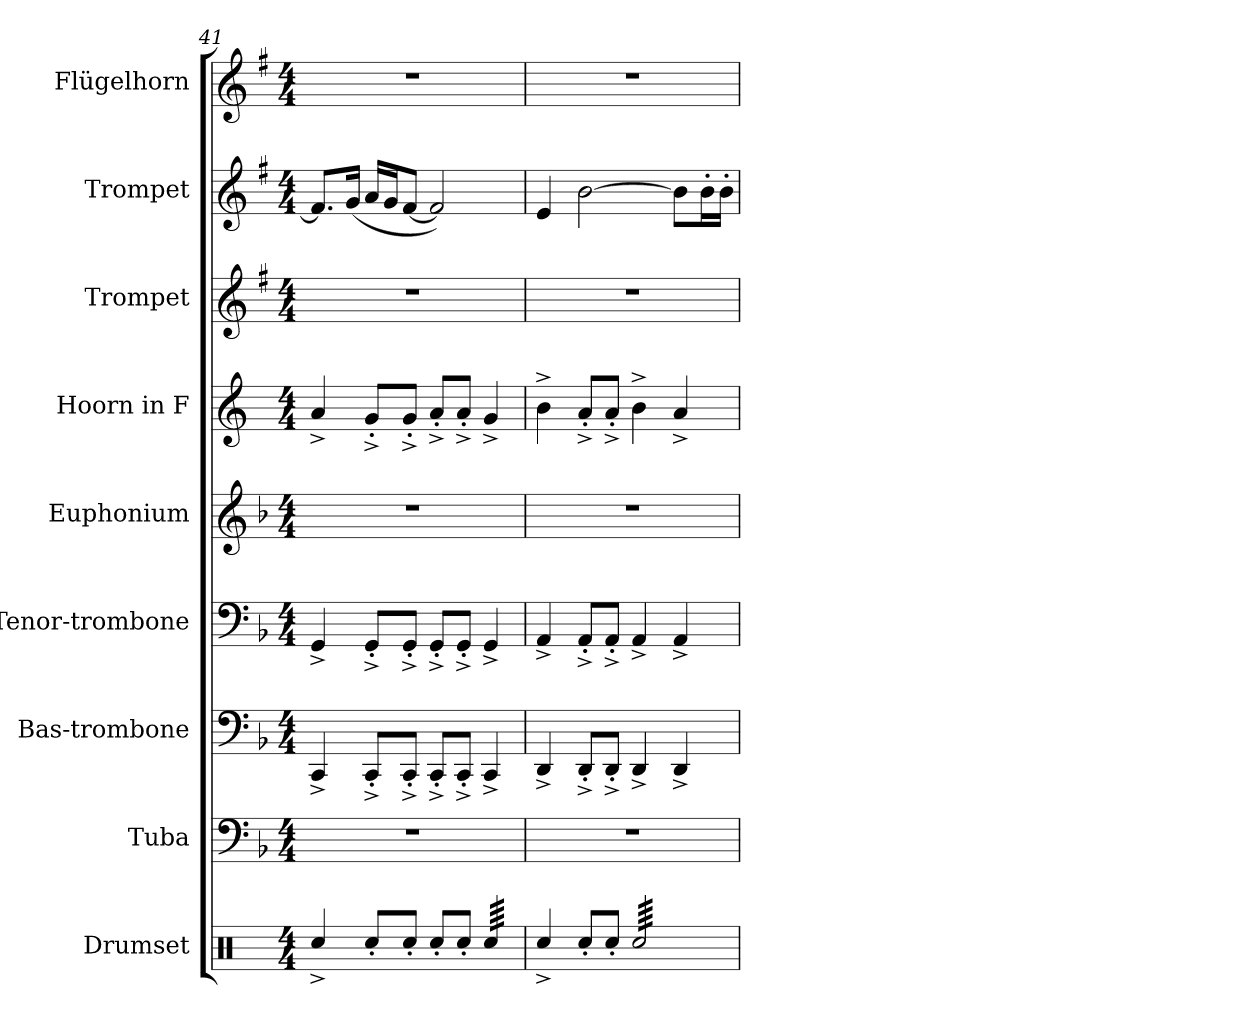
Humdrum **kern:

**kern	**kern	**kern	**kern	**kern	**kern	**kern	**kern	**kern
*part9	*part8	*part7	*part6	*part5	*part4	*part3	*part2	*part1
*staff9	*staff8	*staff7	*staff6	*staff5	*staff4	*staff3	*staff2	*staff1
*I"Drumset	*I"Tuba	*I"Bas-trombone	*I"Tenor-trombone	*I"Euphonium	*I"Hoorn in F	*I"Trompet	*I"Trompet	*I"Flügelhorn
*I'Drs.	*I'Tba.	*I'Bs. Tbn.	*I'T. Tbn.	*I'Euph.	*	*I'Tpt.	*I'Tpt.	*I'Flghn.
*clefX	*clefF4	*clefF4	*clefF4	*clefG2	*clefG2	*clefG2	*clefG2	*clefG2
*	*	*	*	*ITrd8c14	*ITrd4c7	*ITrd1c2	*ITrd1c2	*ITrd1c2
*k[]	*k[b-]	*k[b-]	*k[b-]	*k[b-]	*k[b-]	*k[b-]	*k[b-]	*k[b-]
*M4/4	*M4/4	*M4/4	*M4/4	*M4/4	*M4/4	*M4/4	*M4/4	*M4/4
=41	=41	=41	=41	=41	=41	=41	=41	=41
4Rcc^/	1r	4CC^/	4GG^/	1r	4d^/	1r	8.e/L]	1r
.	.	.	.	.	.	.	(16f/Jk	.
8Rcc'/L	.	8CC'^/L	8GG'^/L	.	8c'^/L	.	16g/LL	.
.	.	.	.	.	.	.	16f/J	.
8Rcc'/J	.	8CC'^/J	8GG^'/J	.	8c'^/J	.	[8e/J	.
8Rcc'/L	.	8CC^'/L	8GG^'/L	.	8d^'/L	.	2e/])	.
8Rcc'/J	.	8CC'^/J	8GG^'/J	.	8d^'/J	.	.	.
*tremolo	*	*	*	*	*	*	*	*
64Rcc/LLLL	.	4CC^/	4GG^/	.	4c^/	.	.	.
64Rcc/	.	.	.	.	.	.	.	.
64Rcc/	.	.	.	.	.	.	.	.
64Rcc/	.	.	.	.	.	.	.	.
64Rcc/	.	.	.	.	.	.	.	.
64Rcc/	.	.	.	.	.	.	.	.
64Rcc/	.	.	.	.	.	.	.	.
64Rcc/	.	.	.	.	.	.	.	.
64Rcc/	.	.	.	.	.	.	.	.
64Rcc/	.	.	.	.	.	.	.	.
64Rcc/	.	.	.	.	.	.	.	.
64Rcc/	.	.	.	.	.	.	.	.
64Rcc/	.	.	.	.	.	.	.	.
64Rcc/	.	.	.	.	.	.	.	.
64Rcc/	.	.	.	.	.	.	.	.
64Rcc/JJJJ	.	.	.	.	.	.	.	.
*Xtremolo	*	*	*	*	*	*	*	*
!!LO:PB:g=z
=42	=42	=42	=42	=42	=42	=42	=42	=42
4Rcc^/	1r	4DD^/	4AA^/	1r	4e^\	1r	4d/	1r
8Rcc'/L	.	8DD'^/L	8AA'^/L	.	8d'^/L	.	[2a\	.
8Rcc'/J	.	8DD'^/J	8AA^'/J	.	8d'^/J	.	.	.
*tremolo	*	*	*	*	*	*	*	*
64Rcc/LLLL	.	4DD^/	4AA^/	.	4e^\	.	.	.
64Rcc/	.	.	.	.	.	.	.	.
64Rcc/	.	.	.	.	.	.	.	.
64Rcc/	.	.	.	.	.	.	.	.
64Rcc/	.	.	.	.	.	.	.	.
64Rcc/	.	.	.	.	.	.	.	.
64Rcc/	.	.	.	.	.	.	.	.
64Rcc/	.	.	.	.	.	.	.	.
64Rcc/	.	.	.	.	.	.	.	.
64Rcc/	.	.	.	.	.	.	.	.
64Rcc/	.	.	.	.	.	.	.	.
64Rcc/	.	.	.	.	.	.	.	.
64Rcc/	.	.	.	.	.	.	.	.
64Rcc/	.	.	.	.	.	.	.	.
64Rcc/	.	.	.	.	.	.	.	.
64Rcc/	.	.	.	.	.	.	.	.
64Rcc/	.	4DD^/	4AA^/	.	4d^/	.	8a\L]	.
64Rcc/	.	.	.	.	.	.	.	.
64Rcc/	.	.	.	.	.	.	.	.
64Rcc/	.	.	.	.	.	.	.	.
64Rcc/	.	.	.	.	.	.	.	.
64Rcc/	.	.	.	.	.	.	.	.
64Rcc/	.	.	.	.	.	.	.	.
64Rcc/	.	.	.	.	.	.	.	.
64Rcc/	.	.	.	.	.	.	16a'\L	.
64Rcc/	.	.	.	.	.	.	.	.
64Rcc/	.	.	.	.	.	.	.	.
64Rcc/	.	.	.	.	.	.	.	.
64Rcc/	.	.	.	.	.	.	16a'\JJ	.
64Rcc/	.	.	.	.	.	.	.	.
64Rcc/	.	.	.	.	.	.	.	.
64Rcc/JJJJ	.	.	.	.	.	.	.	.
*Xtremolo	*	*	*	*	*	*	*	*
=	=	=	=	=	=	=	=	=
*-	*-	*-	*-	*-	*-	*-	*-	*-
